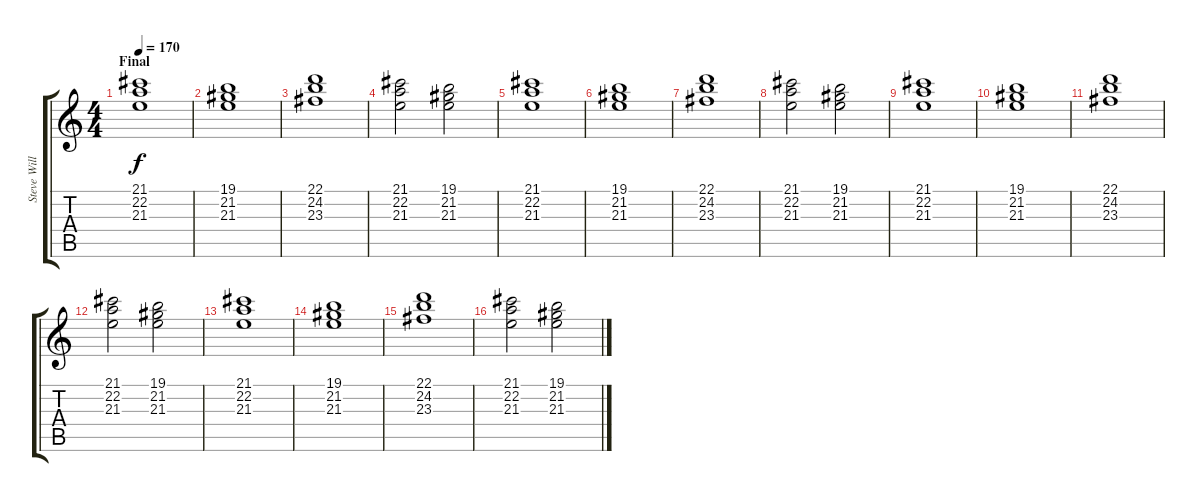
\track ("Steve Williams Acomp" "Steve Will") {instrument churchorgan}
\staff {score tabs}
\tuning (E4 B3 G3 D3 A2 E2) {hide}
\ts (4 4)
\section ("" "Final")
\tempo 170
\clef g2
\ks c
(21.1 22.2 21.3).1{dy f} |
(19.1 21.2 21.3).1 |
(22.1 24.2 23.3).1 |
(21.1 22.2 21.3).2 (19.1 21.2 21.3).2 |
(21.1 22.2 21.3).1 |
(19.1 21.2 21.3).1 |
(22.1 24.2 23.3).1 |
(21.1 22.2 21.3).2 (19.1 21.2 21.3).2 |
(21.1 22.2 21.3).1 |
(19.1 21.2 21.3).1 |
(22.1 24.2 23.3).1 |
(21.1 22.2 21.3).2 (19.1 21.2 21.3).2 |
(21.1 22.2 21.3).1 |
(19.1 21.2 21.3).1 |
(22.1 24.2 23.3).1 |
(21.1 22.2 21.3).2 (19.1 21.2 21.3).2
